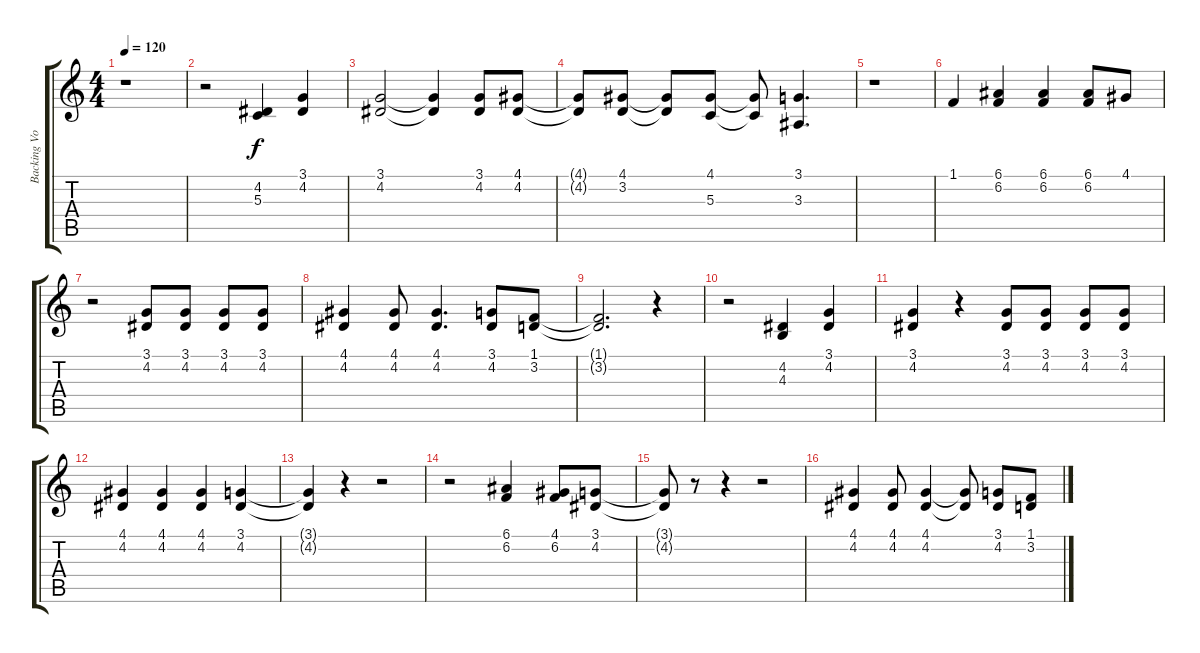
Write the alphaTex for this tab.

\track ("Backing Vox" "Backing Vo") {instrument tenorsax}
\staff {score tabs}
\tuning (E4 B3 G3 D3 A2 E2) {hide}
\ts (4 4)
\tempo 120
\clef g2
\ks c
r.1{dy f} |
r.2 (4.2 5.3).4 (3.1 4.2).4 |
(3.1 4.2).2 (3.1{t} 4.2{t}).4 (3.1 4.2).8 (4.1 4.2).8 |
(4.1{t} 4.2{t}).8 (4.1 3.2).8 (4.1{t} 3.2{t}).8 (4.1 5.3).8 (4.1{t} 5.3{t}).8 (3.1 3.3).4{d} |
r.1 |
1.1.4 (6.1 6.2).4 (6.1 6.2).4 (6.1 6.2).8 4.1.8 |
r.2 (3.1 4.2).8 (3.1 4.2).8 (3.1 4.2).8 (3.1 4.2).8 |
(4.1 4.2).4 (4.1 4.2).8 (4.1 4.2).4{d} (3.1 4.2).8 (1.1 3.2).8 |
(1.1{t} 3.2{t}).2{d} r.4 |
r.2 (4.2 4.3).4 (3.1 4.2).4 |
(3.1 4.2).4 r.4 (3.1 4.2).8 (3.1 4.2).8 (3.1 4.2).8 (3.1 4.2).8 |
(4.1 4.2).4 (4.1 4.2).4 (4.1 4.2).4 (3.1 4.2).4 |
(3.1{t} 4.2{t}).4 r.4 r.2 |
r.2 (6.1 6.2).4 (4.1 6.2).8 (3.1 4.2).8 |
(3.1{t} 4.2{t}).8 r.8 r.4 r.2 |
(4.1 4.2).4 (4.1 4.2).8 (4.1 4.2).4 (4.1{t} 4.2{t}).8 (3.1 4.2).8 (1.1 3.2).8
